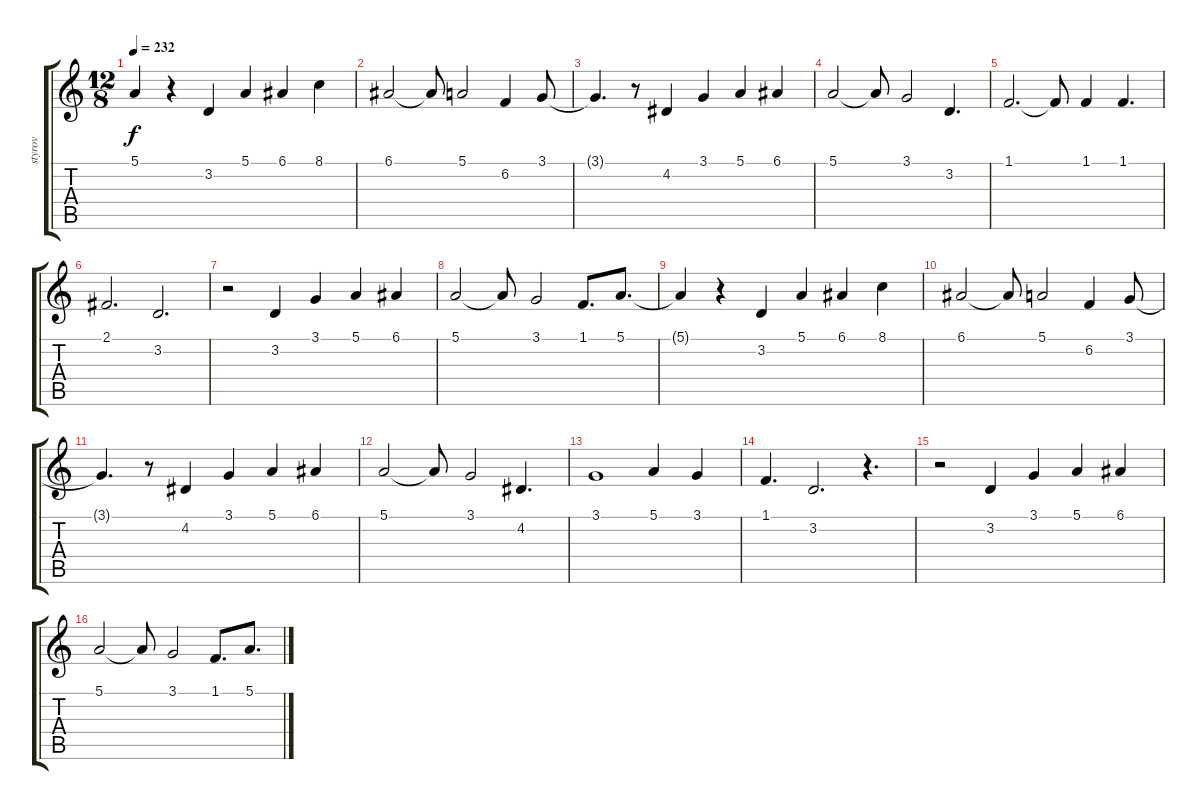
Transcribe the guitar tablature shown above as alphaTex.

\track ("styrov" "styrov") {instrument lead6voice}
\staff {score tabs}
\tuning (E4 B3 G3 D3 A2 E2) {hide}
\ts (12 8)
\tempo 232
\clef g2
\ks c
5.1{t}.4{dy f} r.4 3.2.4 5.1.4 6.1.4 8.1.4 |
6.1.2 6.1{t}.8 5.1.2 6.2.4 3.1.8 |
3.1{t}.4{d} r.8 4.2.4 3.1.4 5.1.4 6.1.4 |
5.1.2 5.1{t}.8 3.1.2 3.2.4{d} |
1.1.2{d} 1.1{t}.8 1.1.4 1.1.4{d} |
2.1.2{d} 3.2.2{d} |
r.2 3.2.4 3.1.4 5.1.4 6.1.4 |
5.1.2 5.1{t}.8 3.1.2 1.1.8{d} 5.1.8{d} |
5.1{t}.4 r.4 3.2.4 5.1.4 6.1.4 8.1.4 |
6.1.2 6.1{t}.8 5.1.2 6.2.4 3.1.8 |
3.1{t}.4{d} r.8 4.2.4 3.1.4 5.1.4 6.1.4 |
5.1.2 5.1{t}.8 3.1.2 4.2.4{d} |
3.1.1 5.1.4 3.1.4 |
1.1.4{d} 3.2.2{d} r.4{d} |
r.2 3.2.4 3.1.4 5.1.4 6.1.4 |
5.1.2 5.1{t}.8 3.1.2 1.1.8{d} 5.1.8{d}
